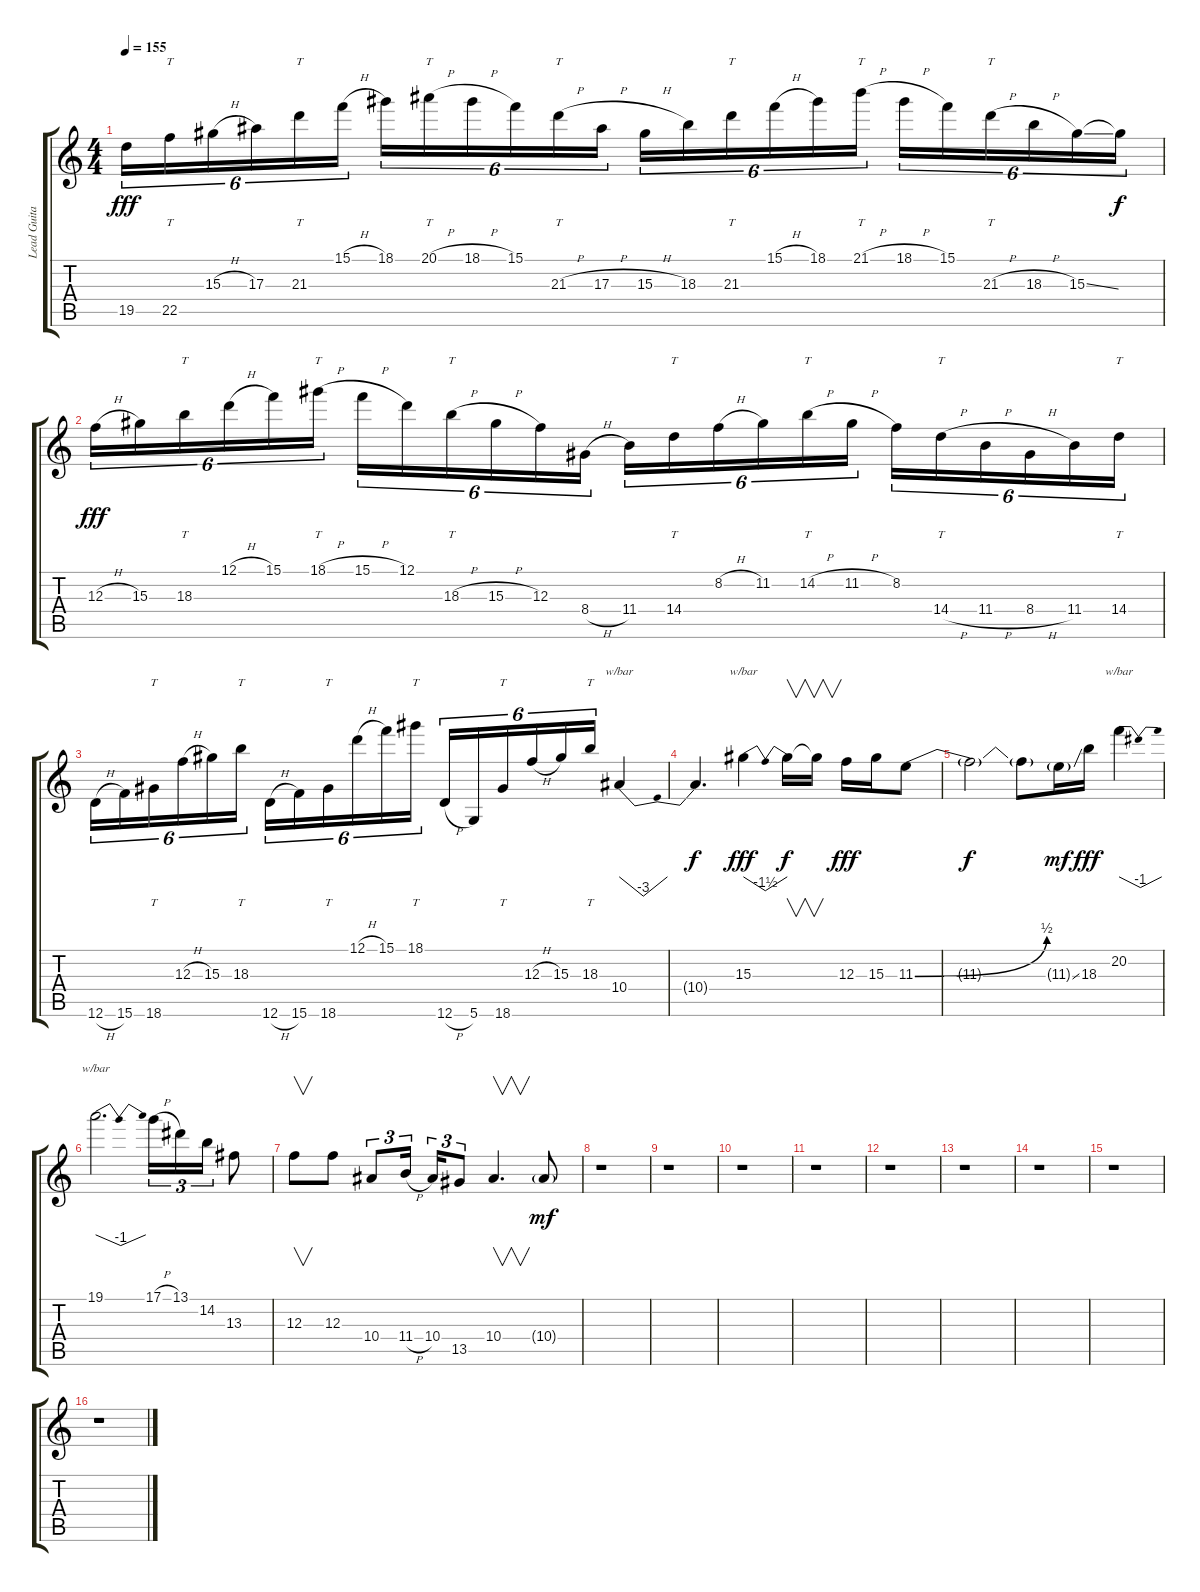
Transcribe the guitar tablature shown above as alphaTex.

\track ("Lead Guitar" "Lead Guita") {instrument overdrivenguitar}
\staff {score tabs}
\tuning (D4 A3 F3 C3 G2 D2) {hide}
\ts (4 4)
\tempo 155
\clef g2
\ks c
19.5.16{tu (6 4) dy fff} 22.5.16{tt tu (6 4)} 15.3{h}.16{tu (6 4)} 17.3.16{tu (6 4)} 21.3.16{tt tu (6 4)} 15.1{h}.16{tu (6 4)} 18.1.16{tu (6 4)} 20.1{h}.16{tt tu (6 4)} 18.1{h}.16{tu (6 4)} 15.1.16{tu (6 4)} 21.3{h}.16{tt tu (6 4)} 17.3{h}.16{tu (6 4)} 15.3{h}.16{tu (6 4)} 18.3.16{tu (6 4)} 21.3.16{tt tu (6 4)} 15.1{h}.16{tu (6 4)} 18.1.16{tu (6 4)} 21.1{h}.16{tt tu (6 4)} 18.1{h}.16{tu (6 4)} 15.1.16{tu (6 4)} 21.3{h}.16{tt tu (6 4)} 18.3{h}.16{tu (6 4)} 15.3{ss}.16{tu (6 4)} 15.3{t}.16{tu (6 4) dy f} |
12.3{h}.16{tu (6 4) dy fff} 15.3.16{tu (6 4)} 18.3.16{tt tu (6 4)} 12.1{h}.16{tu (6 4)} 15.1.16{tu (6 4)} 18.1{h}.16{tt tu (6 4)} 15.1{h}.16{tu (6 4)} 12.1.16{tu (6 4)} 18.3{h}.16{tt tu (6 4)} 15.3{h}.16{tu (6 4)} 12.3.16{tu (6 4)} 8.4{h}.16{tu (6 4)} 11.4.16{tu (6 4)} 14.4.16{tt tu (6 4)} 8.2{h}.16{tu (6 4)} 11.2.16{tu (6 4)} 14.2{h}.16{tt tu (6 4)} 11.2{h}.16{tu (6 4)} 8.2.16{tu (6 4)} 14.4{h}.16{tt tu (6 4)} 11.4{h}.16{tu (6 4)} 8.4{h}.16{tu (6 4)} 11.4.16{tu (6 4)} 14.4.16{tt tu (6 4)} |
12.6{h}.16{tu (6 4)} 15.6.16{tu (6 4)} 18.6.16{tt tu (6 4)} 12.3{h}.16{tu (6 4)} 15.3.16{tu (6 4)} 18.3.16{tt tu (6 4)} 12.6{h}.16{tu (6 4)} 15.6.16{tu (6 4)} 18.6.16{tt tu (6 4)} 12.1{h}.16{tu (6 4)} 15.1.16{tu (6 4)} 18.1.16{tt tu (6 4)} 12.6{h}.16{tu (6 4)} 5.6.16{tu (6 4)} 18.6.16{tt tu (6 4)} 12.3{h}.16{tu (6 4)} 15.3.16{tu (6 4)} 18.3.16{tt tu (6 4)} 10.4.4{tbe (dip default 0 0 30 -12 60 0)} |
10.4{t}.4{d dy f} 15.3.4{tbe (dip default 0 0 30 -6 60 0) dy fff} 15.3{t}.16{v dy f} 15.3{t}.16{v} 12.3.16{dy fff} 15.3.16 11.3{be (bend 0 0 60 2)}.8 |
11.3{t}.2{dy f} 11.3{t}.8 11.3{ss g}.16{dy mf} 18.3.16{dy fff} 20.2.4{tbe (dip default 0 0 30 -4 60 0)} |
19.1.2{d tbe (dip default 0 0 30 -4 60 0)} 17.1{h}.16{tu (3 2)} 13.1.16{tu (3 2)} 14.2.16{tu (3 2)} 13.3.8 |
12.3.8{v} 12.3.8 10.4.8{tu (3 2)} 11.4{h}.16{tu (3 2)} 10.4.16{tu (3 2)} 13.5.8{tu (3 2)} 10.4.4{v d} 10.4{g}.8{dy mf} |
r.1 |
r.1 |
r.1 |
r.1 |
r.1 |
r.1 |
r.1 |
r.1 |
r.1
